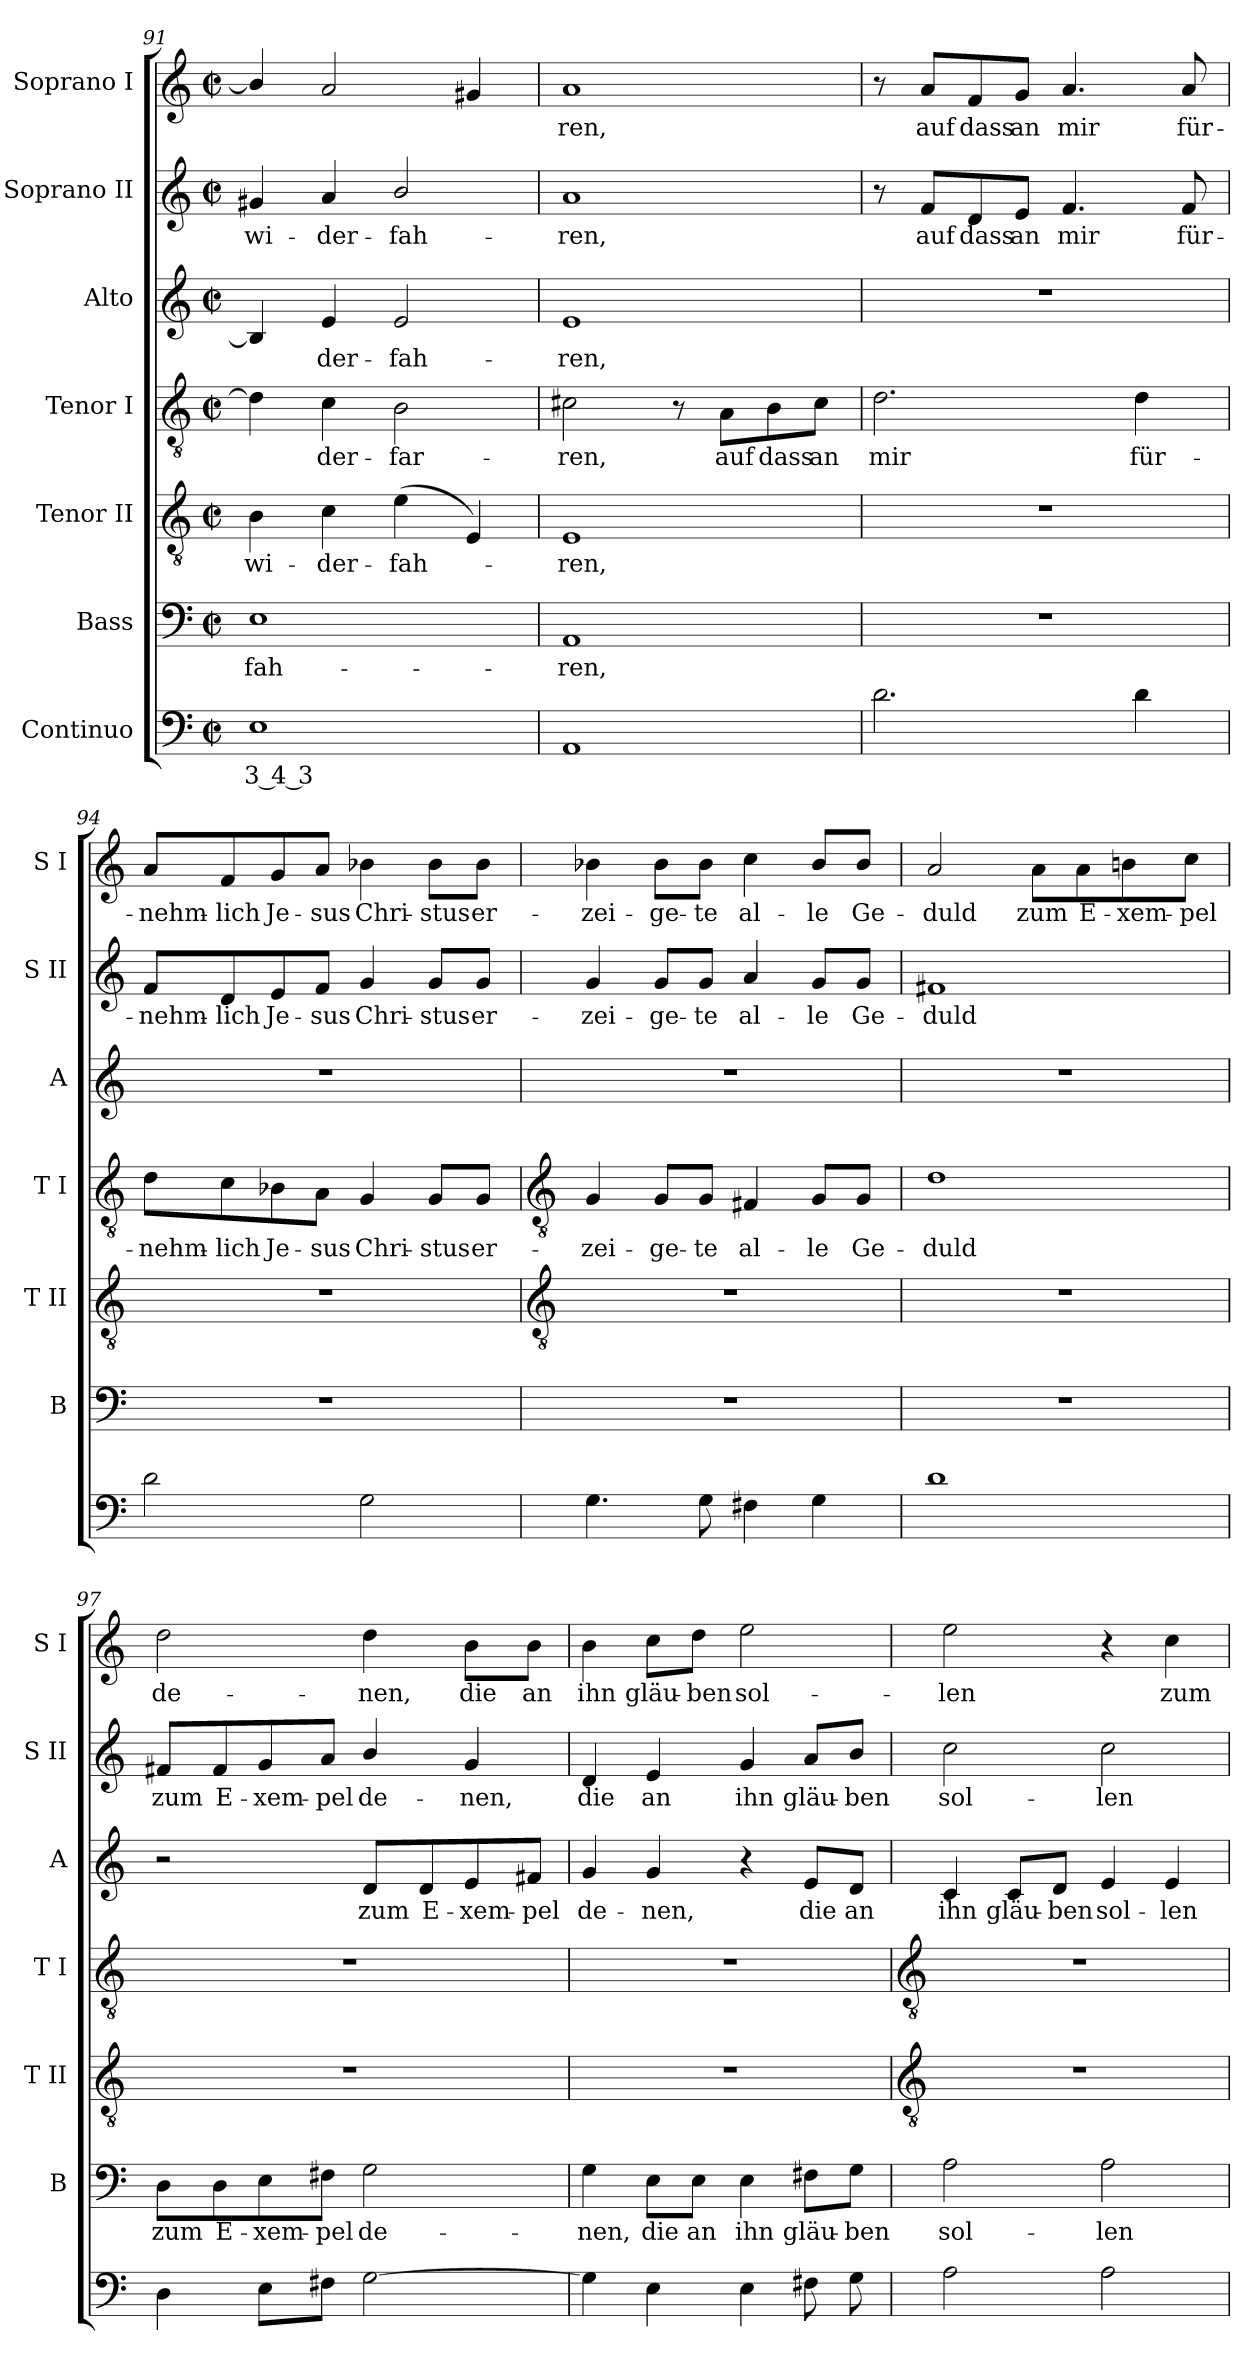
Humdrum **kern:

**kern	**text	**kern	**text	**kern	**text	**kern	**text	**kern	**text	**kern	**text	**kern	**text
*part7	*part7	*part6	*part6	*part5	*part5	*part4	*part4	*part3	*part3	*part2	*part2	*part1	*part1
*staff7	*staff7	*staff6	*staff6	*staff5	*staff5	*staff4	*staff4	*staff3	*staff3	*staff2	*staff2	*staff1	*staff1
*I"Continuo	*	*I"Bass	*	*I"Tenor II	*	*I"Tenor I	*	*I"Alto	*	*I"Soprano II	*	*I"Soprano I	*
*	*	*I'B	*	*I'T II	*	*I'T I	*	*I'A	*	*I'S II	*	*I'S I	*
!!LO:LB:g=z
*clefF4	*	*clefF4	*	*clefGv2	*	*clefGv2	*	*clefG2	*	*clefG2	*	*clefG2	*
*k[]	*	*k[]	*	*k[]	*	*k[]	*	*k[]	*	*k[]	*	*k[]	*
*C:	*	*C:	*	*C:	*	*C:	*	*C:	*	*C:	*	*C:	*
*M2/2	*	*M2/2	*	*M2/2	*	*M2/2	*	*M2/2	*	*M2/2	*	*M2/2	*
*met(c|)	*	*met(c|)	*	*met(c|)	*	*met(c|)	*	*met(c|)	*	*met(c|)	*	*met(c|)	*
=91	=91	=91	=91	=91	=91	=91	=91	=91	=91	=91	=91	=91	=91
!	!LO:LY:b	!	!LO:LY:b	!	!LO:LY:b	!	!	!	!	!	!LO:LY:b	!	!
1E	3 4 3	1E	-fah-	4B	wi-	4d]	.	4B]	.	4g#X	wi-	4b/]	.
!	!	!	!	!	!LO:LY:b	!	!LO:LY:b	!	!LO:LY:b	!	!LO:LY:b	!	!
.	.	.	.	4c	-der-	4c	der-	4e	der-	4a	-der-	2a	.
!	!	!	!	!	!LO:LY:b	!	!LO:LY:b	!	!LO:LY:b	!	!LO:LY:b	!	!
.	.	.	.	(4e	-fah-	2B	-far-	2e	-fah-	2b/	-fah-	.	.
.	.	.	.	4E)	.	.	.	.	.	.	.	4g#X	.
=92	=92	=92	=92	=92	=92	=92	=92	=92	=92	=92	=92	=92	=92
!	!	!	!LO:LY:b	!	!LO:LY:b	!	!LO:LY:b	!	!LO:LY:b	!	!LO:LY:b	!	!LO:LY:b
1AA	.	1AA	-ren,	1E	ren,	2c#X	-ren,	1e	-ren,	1a	-ren,	1a	ren,
.	.	.	.	.	.	8r	.	.	.	.	.	.	.
!	!	!	!	!	!	!	!LO:LY:b	!	!	!	!	!	!
.	.	.	.	.	.	8A\L	auf	.	.	.	.	.	.
!	!	!	!	!	!	!	!LO:LY:b	!	!	!	!	!	!
.	.	.	.	.	.	8B\	dass	.	.	.	.	.	.
!	!	!	!	!	!	!	!LO:LY:b	!	!	!	!	!	!
.	.	.	.	.	.	8c#\J	an	.	.	.	.	.	.
=93	=93	=93	=93	=93	=93	=93	=93	=93	=93	=93	=93	=93	=93
!	!	!	!	!	!	!	!LO:LY:b	!	!	!	!	!	!
2.d	.	1r	.	1r	.	2.d	mir	1r	.	8r	.	8r	.
!	!	!	!	!	!	!	!	!	!	!	!LO:LY:b	!	!LO:LY:b
.	.	.	.	.	.	.	.	.	.	8f/L	auf	8a/L	auf
!	!	!	!	!	!	!	!	!	!	!	!LO:LY:b	!	!LO:LY:b
.	.	.	.	.	.	.	.	.	.	8d/	dass	8f/	dass
!	!	!	!	!	!	!	!	!	!	!	!LO:LY:b	!	!LO:LY:b
.	.	.	.	.	.	.	.	.	.	8e/J	an	8g/J	an
!	!	!	!	!	!	!	!	!	!	!	!LO:LY:b	!	!LO:LY:b
.	.	.	.	.	.	.	.	.	.	4.f	mir	4.a	mir
!	!	!	!	!	!	!	!LO:LY:b	!	!	!	!	!	!
4d	.	.	.	.	.	4d	für-	.	.	.	.	.	.
!	!	!	!	!	!	!	!	!	!	!	!LO:LY:b	!	!LO:LY:b
.	.	.	.	.	.	.	.	.	.	8f	für-	8a	für-
=94	=94	=94	=94	=94	=94	=94	=94	=94	=94	=94	=94	=94	=94
!	!	!	!	!	!	!	!LO:LY:b	!	!	!	!LO:LY:b	!	!LO:LY:b
2d	.	1r	.	1r	.	8d\L	-nehm-	1r	.	8f/L	-nehm-	8a/L	-nehm-
!	!	!	!	!	!	!	!LO:LY:b	!	!	!	!LO:LY:b	!	!LO:LY:b
.	.	.	.	.	.	8c\	-lich	.	.	8d/	-lich	8f/	-lich
!	!	!	!	!	!	!	!LO:LY:b	!	!	!	!LO:LY:b	!	!LO:LY:b
.	.	.	.	.	.	8B-X\	Je-	.	.	8e/	Je-	8g/	Je-
!	!	!	!	!	!	!	!LO:LY:b	!	!	!	!LO:LY:b	!	!LO:LY:b
.	.	.	.	.	.	8A\J	-sus	.	.	8f/J	-sus	8a/J	-sus
!	!	!	!	!	!	!	!LO:LY:b	!	!	!	!LO:LY:b	!	!LO:LY:b
2G	.	.	.	.	.	4G	Chri-	.	.	4g	Chri-	4b-X	Chri-
!	!	!	!	!	!	!	!LO:LY:b	!	!	!	!LO:LY:b	!	!LO:LY:b
.	.	.	.	.	.	8G/L	-stus	.	.	8g/L	-stus	8b-\L	-stus
!	!	!	!	!	!	!	!LO:LY:b	!	!	!	!LO:LY:b	!	!LO:LY:b
.	.	.	.	.	.	8G/J	er-	.	.	8g/J	er-	8b-\J	er-
!!LO:LB:g=z
=95	=95	=95	=95	=95	=95	=95	=95	=95	=95	=95	=95	=95	=95
*	*	*	*	*clefGv2	*	*clefGv2	*	*	*	*	*	*	*
!	!	!	!	!	!	!	!LO:LY:b	!	!	!	!LO:LY:b	!	!LO:LY:b
4.G	.	1r	.	1r	.	4G	-zei-	1r	.	4g	-zei-	4b-X	-zei-
!	!	!	!	!	!	!	!LO:LY:b	!	!	!	!LO:LY:b	!	!LO:LY:b
.	.	.	.	.	.	8G/L	-ge-	.	.	8g/L	-ge-	8b-\L	-ge-
!	!	!	!	!	!	!	!LO:LY:b	!	!	!	!LO:LY:b	!	!LO:LY:b
8G	.	.	.	.	.	8G/J	-te	.	.	8g/J	-te	8b-\J	-te
!	!	!	!	!	!	!	!LO:LY:b	!	!	!	!LO:LY:b	!	!LO:LY:b
4F#X	.	.	.	.	.	4F#X	al-	.	.	4a	al-	4cc	al-
!	!	!	!	!	!	!	!LO:LY:b	!	!	!	!LO:LY:b	!	!LO:LY:b
4G	.	.	.	.	.	8G/L	-le	.	.	8g/L	-le	8b-/L	-le
!	!	!	!	!	!	!	!LO:LY:b	!	!	!	!LO:LY:b	!	!LO:LY:b
.	.	.	.	.	.	8G/J	Ge-	.	.	8g/J	Ge-	8b-/J	Ge-
=96	=96	=96	=96	=96	=96	=96	=96	=96	=96	=96	=96	=96	=96
!	!	!	!	!	!	!	!LO:LY:b	!	!	!	!LO:LY:b	!	!LO:LY:b
1d	.	1r	.	1r	.	1d	-duld	1r	.	1f#X	-duld	2a	-duld
!	!	!	!	!	!	!	!	!	!	!	!	!	!LO:LY:b
.	.	.	.	.	.	.	.	.	.	.	.	8a\L	zum
!	!	!	!	!	!	!	!	!	!	!	!	!	!LO:LY:b
.	.	.	.	.	.	.	.	.	.	.	.	8a\	E-
!	!	!	!	!	!	!	!	!	!	!	!	!	!LO:LY:b
.	.	.	.	.	.	.	.	.	.	.	.	8bn\	-xem-
!	!	!	!	!	!	!	!	!	!	!	!	!	!LO:LY:b
.	.	.	.	.	.	.	.	.	.	.	.	8cc\J	-pel
=97	=97	=97	=97	=97	=97	=97	=97	=97	=97	=97	=97	=97	=97
!	!	!	!LO:LY:b	!	!	!	!	!	!	!	!LO:LY:b	!	!LO:LY:b
4D	.	8D\L	zum	1r	.	1r	.	2r	.	8f#X/L	zum	2dd	de-
!	!	!	!LO:LY:b	!	!	!	!	!	!	!	!LO:LY:b	!	!
.	.	8D\	E-	.	.	.	.	.	.	8f#/	E-	.	.
!	!	!	!LO:LY:b	!	!	!	!	!	!	!	!LO:LY:b	!	!
8EL	.	8E\	-xem-	.	.	.	.	.	.	8g/	-xem-	.	.
!	!	!	!LO:LY:b	!	!	!	!	!	!	!	!LO:LY:b	!	!
8F#XJ	.	8F#X\J	-pel	.	.	.	.	.	.	8a/J	-pel	.	.
!	!	!	!LO:LY:b	!	!	!	!	!	!LO:LY:b	!	!LO:LY:b	!	!LO:LY:b
[2G	.	2G	de-	.	.	.	.	8d/L	zum	4b/	de-	4dd	-nen,
!	!	!	!	!	!	!	!	!	!LO:LY:b	!	!	!	!
.	.	.	.	.	.	.	.	8d/	E-	.	.	.	.
!	!	!	!	!	!	!	!	!	!LO:LY:b	!	!LO:LY:b	!	!LO:LY:b
.	.	.	.	.	.	.	.	8e/	-xem-	4g	-nen,	8b\L	die
!	!	!	!	!	!	!	!	!	!LO:LY:b	!	!	!	!LO:LY:b
.	.	.	.	.	.	.	.	8f#X/J	-pel	.	.	8b\J	an
=98	=98	=98	=98	=98	=98	=98	=98	=98	=98	=98	=98	=98	=98
!	!	!	!LO:LY:b	!	!	!	!	!	!LO:LY:b	!	!LO:LY:b	!	!LO:LY:b
4G]	.	4G	-nen,	1r	.	1r	.	4g	de-	4d	die	4b	ihn
!	!	!	!LO:LY:b	!	!	!	!	!	!LO:LY:b	!	!LO:LY:b	!	!LO:LY:b
4E	.	8E\L	die	.	.	.	.	4g	-nen,	4e	an	8cc\L	gläu-
!	!	!	!LO:LY:b	!	!	!	!	!	!	!	!	!	!LO:LY:b
.	.	8E\J	an	.	.	.	.	.	.	.	.	8dd\J	-ben
!	!	!	!LO:LY:b	!	!	!	!	!	!	!	!LO:LY:b	!	!LO:LY:b
4E	.	4E	ihn	.	.	.	.	4r	.	4g	ihn	2ee	sol-
!	!	!	!LO:LY:b	!	!	!	!	!	!LO:LY:b	!	!LO:LY:b	!	!
8F#X	.	8F#X\L	gläu-	.	.	.	.	8e/L	die	8a/L	gläu-	.	.
!	!	!	!LO:LY:b	!	!	!	!	!	!LO:LY:b	!	!LO:LY:b	!	!
8G	.	8G\J	-ben	.	.	.	.	8d/J	an	8b/J	-ben	.	.
!!LO:LB:g=z
=99	=99	=99	=99	=99	=99	=99	=99	=99	=99	=99	=99	=99	=99
*	*	*	*	*clefGv2	*	*clefGv2	*	*	*	*	*	*	*
!	!	!	!LO:LY:b	!	!	!	!	!	!LO:LY:b	!	!LO:LY:b	!	!LO:LY:b
2A	.	2A	sol-	1r	.	1r	.	4c	ihn	2cc	sol-	2ee	-len
!	!	!	!	!	!	!	!	!	!LO:LY:b	!	!	!	!
.	.	.	.	.	.	.	.	8c/L	gläu-	.	.	.	.
!	!	!	!	!	!	!	!	!	!LO:LY:b	!	!	!	!
.	.	.	.	.	.	.	.	8d/J	-ben	.	.	.	.
!	!	!	!LO:LY:b	!	!	!	!	!	!LO:LY:b	!	!LO:LY:b	!	!
2A	.	2A	-len	.	.	.	.	4e	sol-	2cc	-len	4r	.
!	!	!	!	!	!	!	!	!	!LO:LY:b	!	!	!	!LO:LY:b
.	.	.	.	.	.	.	.	4e	-len	.	.	4cc	zum
=	=	=	=	=	=	=	=	=	=	=	=	=	=
*-	*-	*-	*-	*-	*-	*-	*-	*-	*-	*-	*-	*-	*-
